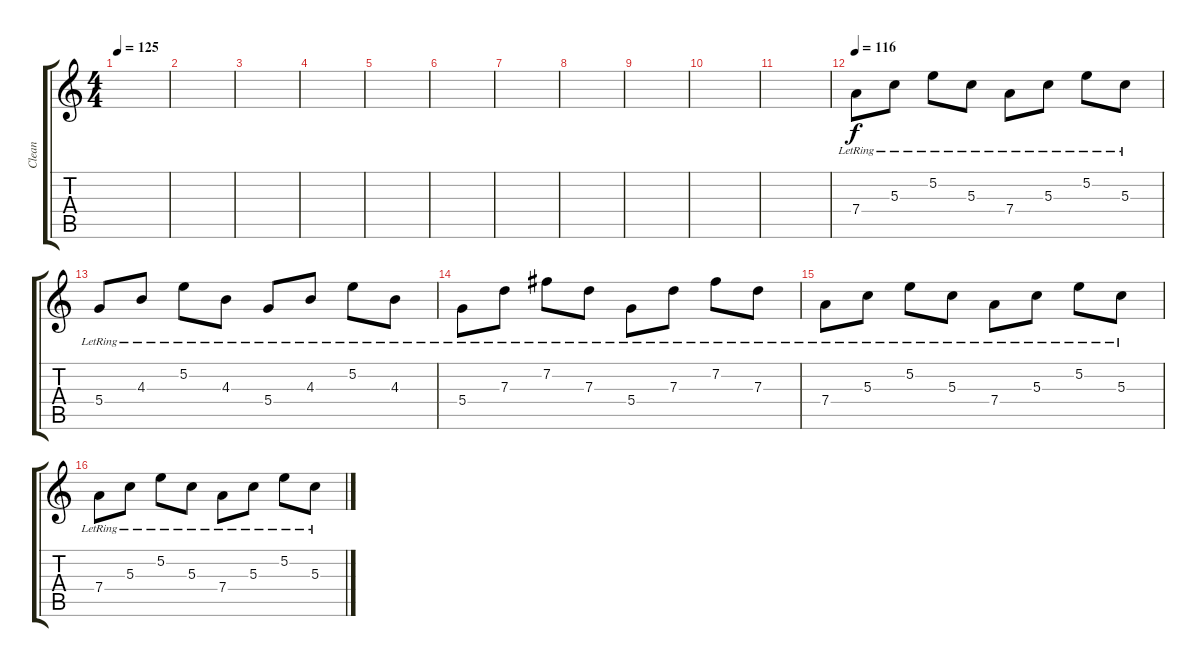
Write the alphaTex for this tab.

\track ("Clean" "Clean") {instrument electricguitarclean}
\staff {score tabs}
\tuning (E4 B3 G3 D3 A2 E2) {hide}
\ts (4 4)
\tempo 125
\clef g2
\ks c
|
|
|
|
|
|
|
|
|
|
|
\tempo 116
7.4{lr}.8{dy f} 5.3{lr}.8 5.2{lr}.8 5.3{lr}.8 7.4{lr}.8 5.3{lr}.8 5.2{lr}.8 5.3{lr}.8 |
5.4{lr}.8 4.3{lr}.8 5.2{lr}.8 4.3{lr}.8 5.4{lr}.8 4.3{lr}.8 5.2{lr}.8 4.3{lr}.8 |
5.4{lr}.8 7.3{lr}.8 7.2{lr}.8 7.3{lr}.8 5.4{lr}.8 7.3{lr}.8 7.2{lr}.8 7.3{lr}.8 |
7.4{lr}.8 5.3{lr}.8 5.2{lr}.8 5.3{lr}.8 7.4{lr}.8 5.3{lr}.8 5.2{lr}.8 5.3{lr}.8 |
7.4{lr}.8 5.3{lr}.8 5.2{lr}.8 5.3{lr}.8 7.4{lr}.8 5.3{lr}.8 5.2{lr}.8 5.3{lr}.8
